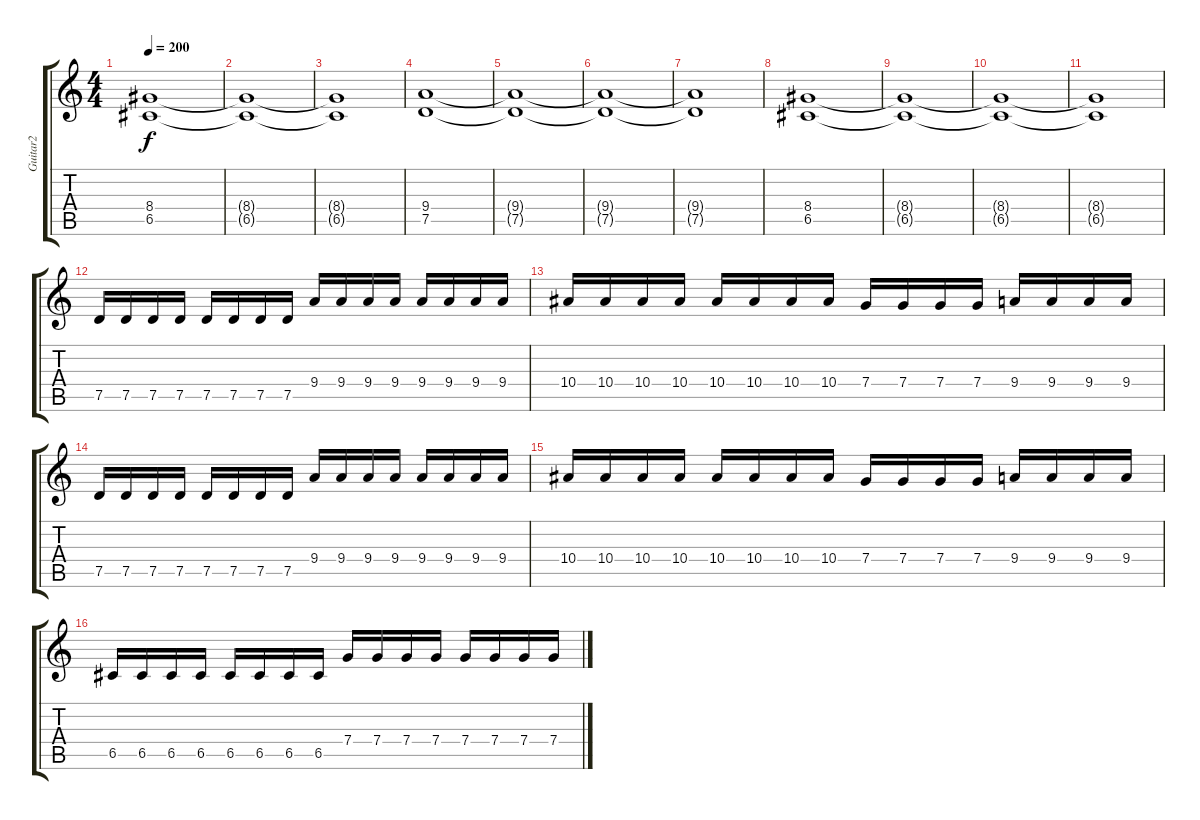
\track ("Guitar2" "Guitar2") {instrument distortionguitar}
\staff {score tabs}
\tuning (D4 A3 F3 C3 G2 D2) {hide}
\ts (4 4)
\tempo 200
\clef g2
\ks c
(8.4{t} 6.5{t}).1{dy f} |
(8.4{t} 6.5{t}).1 |
(8.4{t} 6.5{t}).1 |
(9.4 7.5).1 |
(9.4{t} 7.5{t}).1 |
(9.4{t} 7.5{t}).1 |
(9.4{t} 7.5{t}).1 |
(8.4 6.5).1 |
(8.4{t} 6.5{t}).1 |
(8.4{t} 6.5{t}).1 |
(8.4{t} 6.5{t}).1 |
7.5.16 7.5.16 7.5.16 7.5.16 7.5.16 7.5.16 7.5.16 7.5.16 9.4.16 9.4.16 9.4.16 9.4.16 9.4.16 9.4.16 9.4.16 9.4.16 |
10.4.16 10.4.16 10.4.16 10.4.16 10.4.16 10.4.16 10.4.16 10.4.16 7.4.16 7.4.16 7.4.16 7.4.16 9.4.16 9.4.16 9.4.16 9.4.16 |
7.5.16 7.5.16 7.5.16 7.5.16 7.5.16 7.5.16 7.5.16 7.5.16 9.4.16 9.4.16 9.4.16 9.4.16 9.4.16 9.4.16 9.4.16 9.4.16 |
10.4.16 10.4.16 10.4.16 10.4.16 10.4.16 10.4.16 10.4.16 10.4.16 7.4.16 7.4.16 7.4.16 7.4.16 9.4.16 9.4.16 9.4.16 9.4.16 |
6.5.16 6.5.16 6.5.16 6.5.16 6.5.16 6.5.16 6.5.16 6.5.16 7.4.16 7.4.16 7.4.16 7.4.16 7.4.16 7.4.16 7.4.16 7.4.16
